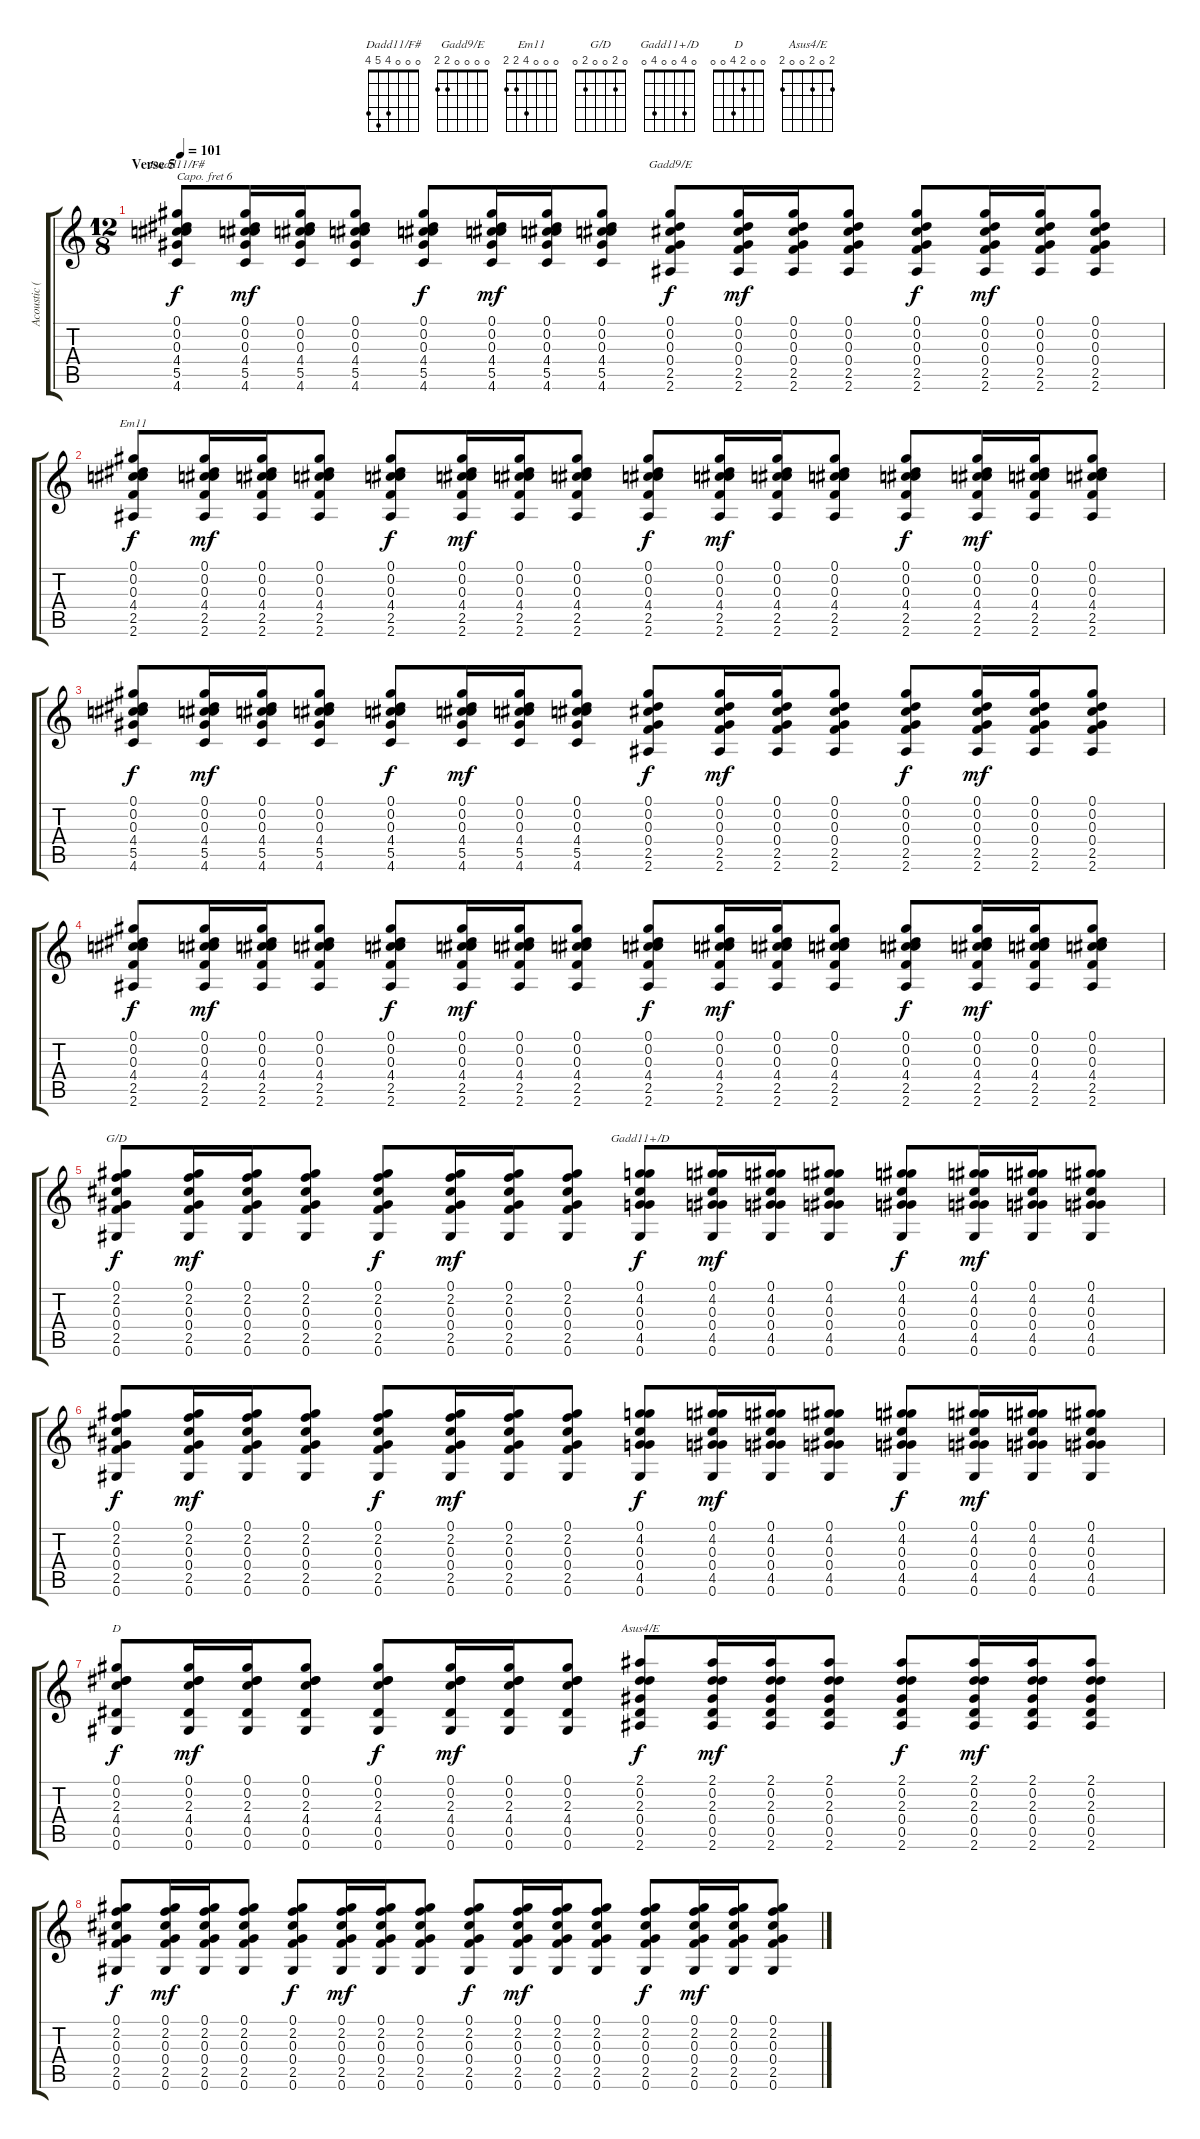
\track ("Acoustic (DADGAD, capo 6)" "Acoustic (") {instrument acousticguitarsteel}
\staff {score tabs}
\capo 6
\tuning (D4 A3 G3 D3 A2 D2) {hide}
\chord ("Dadd11/F#" 0 0 0 4 5 4)
\chord ("Gadd9/E" 0 0 0 0 2 2)
\chord ("Em11" 0 0 0 4 2 2)
\chord ("G/D" 0 2 0 0 2 0)
\chord ("Gadd11+/D" 0 4 0 0 4 0)
\chord ("D" 0 0 2 4 0 0)
\chord ("Asus4/E" 2 0 2 0 0 2)
\ts (12 8)
\section ("" "Verse 5")
\tempo 101
\clef g2
\ks c
(0.1 0.2 0.3 4.4 5.5 4.6).8{ch "Dadd11/F#" dy f volume 8} (0.1 0.2 0.3 4.4 5.5 4.6).16{dy mf} (0.1 0.2 0.3 4.4 5.5 4.6).16 (0.1 0.2 0.3 4.4 5.5 4.6).8 (0.1 0.2 0.3 4.4 5.5 4.6).8{dy f} (0.1 0.2 0.3 4.4 5.5 4.6).16{dy mf} (0.1 0.2 0.3 4.4 5.5 4.6).16 (0.1 0.2 0.3 4.4 5.5 4.6).8 (0.1 0.2 0.3 0.4 2.5 2.6).8{ch "Gadd9/E" dy f} (0.1 0.2 0.3 0.4 2.5 2.6).16{dy mf} (0.1 0.2 0.3 0.4 2.5 2.6).16 (0.1 0.2 0.3 0.4 2.5 2.6).8 (0.1 0.2 0.3 0.4 2.5 2.6).8{dy f} (0.1 0.2 0.3 0.4 2.5 2.6).16{dy mf} (0.1 0.2 0.3 0.4 2.5 2.6).16 (0.1 0.2 0.3 0.4 2.5 2.6).8 |
(0.1 0.2 0.3 4.4 2.5 2.6).8{ch "Em11" dy f} (0.1 0.2 0.3 4.4 2.5 2.6).16{dy mf} (0.1 0.2 0.3 4.4 2.5 2.6).16 (0.1 0.2 0.3 4.4 2.5 2.6).8 (0.1 0.2 0.3 4.4 2.5 2.6).8{dy f} (0.1 0.2 0.3 4.4 2.5 2.6).16{dy mf} (0.1 0.2 0.3 4.4 2.5 2.6).16 (0.1 0.2 0.3 4.4 2.5 2.6).8 (0.1 0.2 0.3 4.4 2.5 2.6).8{dy f} (0.1 0.2 0.3 4.4 2.5 2.6).16{dy mf} (0.1 0.2 0.3 4.4 2.5 2.6).16 (0.1 0.2 0.3 4.4 2.5 2.6).8 (0.1 0.2 0.3 4.4 2.5 2.6).8{dy f} (0.1 0.2 0.3 4.4 2.5 2.6).16{dy mf} (0.1 0.2 0.3 4.4 2.5 2.6).16 (0.1 0.2 0.3 4.4 2.5 2.6).8 |
(0.1 0.2 0.3 4.4 5.5 4.6).8{dy f} (0.1 0.2 0.3 4.4 5.5 4.6).16{dy mf} (0.1 0.2 0.3 4.4 5.5 4.6).16 (0.1 0.2 0.3 4.4 5.5 4.6).8 (0.1 0.2 0.3 4.4 5.5 4.6).8{dy f} (0.1 0.2 0.3 4.4 5.5 4.6).16{dy mf} (0.1 0.2 0.3 4.4 5.5 4.6).16 (0.1 0.2 0.3 4.4 5.5 4.6).8 (0.1 0.2 0.3 0.4 2.5 2.6).8{dy f} (0.1 0.2 0.3 0.4 2.5 2.6).16{dy mf} (0.1 0.2 0.3 0.4 2.5 2.6).16 (0.1 0.2 0.3 0.4 2.5 2.6).8 (0.1 0.2 0.3 0.4 2.5 2.6).8{dy f} (0.1 0.2 0.3 0.4 2.5 2.6).16{dy mf} (0.1 0.2 0.3 0.4 2.5 2.6).16 (0.1 0.2 0.3 0.4 2.5 2.6).8 |
(0.1 0.2 0.3 4.4 2.5 2.6).8{dy f} (0.1 0.2 0.3 4.4 2.5 2.6).16{dy mf} (0.1 0.2 0.3 4.4 2.5 2.6).16 (0.1 0.2 0.3 4.4 2.5 2.6).8 (0.1 0.2 0.3 4.4 2.5 2.6).8{dy f} (0.1 0.2 0.3 4.4 2.5 2.6).16{dy mf} (0.1 0.2 0.3 4.4 2.5 2.6).16 (0.1 0.2 0.3 4.4 2.5 2.6).8 (0.1 0.2 0.3 4.4 2.5 2.6).8{dy f} (0.1 0.2 0.3 4.4 2.5 2.6).16{dy mf} (0.1 0.2 0.3 4.4 2.5 2.6).16 (0.1 0.2 0.3 4.4 2.5 2.6).8 (0.1 0.2 0.3 4.4 2.5 2.6).8{dy f} (0.1 0.2 0.3 4.4 2.5 2.6).16{dy mf} (0.1 0.2 0.3 4.4 2.5 2.6).16 (0.1 0.2 0.3 4.4 2.5 2.6).8 |
(0.1 2.2 0.3 0.4 2.5 0.6).8{ch "G/D" dy f volume 10} (0.1 2.2 0.3 0.4 2.5 0.6).16{dy mf} (0.1 2.2 0.3 0.4 2.5 0.6).16 (0.1 2.2 0.3 0.4 2.5 0.6).8 (0.1 2.2 0.3 0.4 2.5 0.6).8{dy f} (0.1 2.2 0.3 0.4 2.5 0.6).16{dy mf} (0.1 2.2 0.3 0.4 2.5 0.6).16 (0.1 2.2 0.3 0.4 2.5 0.6).8 (0.1 4.2 0.3 0.4 4.5 0.6).8{ch "Gadd11+/D" dy f} (0.1 4.2 0.3 0.4 4.5 0.6).16{dy mf} (0.1 4.2 0.3 0.4 4.5 0.6).16 (0.1 4.2 0.3 0.4 4.5 0.6).8 (0.1 4.2 0.3 0.4 4.5 0.6).8{dy f} (0.1 4.2 0.3 0.4 4.5 0.6).16{dy mf} (0.1 4.2 0.3 0.4 4.5 0.6).16 (0.1 4.2 0.3 0.4 4.5 0.6).8 |
(0.1 2.2 0.3 0.4 2.5 0.6).8{dy f} (0.1 2.2 0.3 0.4 2.5 0.6).16{dy mf} (0.1 2.2 0.3 0.4 2.5 0.6).16 (0.1 2.2 0.3 0.4 2.5 0.6).8 (0.1 2.2 0.3 0.4 2.5 0.6).8{dy f} (0.1 2.2 0.3 0.4 2.5 0.6).16{dy mf} (0.1 2.2 0.3 0.4 2.5 0.6).16 (0.1 2.2 0.3 0.4 2.5 0.6).8 (0.1 4.2 0.3 0.4 4.5 0.6).8{dy f} (0.1 4.2 0.3 0.4 4.5 0.6).16{dy mf} (0.1 4.2 0.3 0.4 4.5 0.6).16 (0.1 4.2 0.3 0.4 4.5 0.6).8 (0.1 4.2 0.3 0.4 4.5 0.6).8{dy f} (0.1 4.2 0.3 0.4 4.5 0.6).16{dy mf} (0.1 4.2 0.3 0.4 4.5 0.6).16 (0.1 4.2 0.3 0.4 4.5 0.6).8 |
(0.1 0.2 2.3 4.4 0.5 0.6).8{ch "D" dy f} (0.1 0.2 2.3 4.4 0.5 0.6).16{dy mf} (0.1 0.2 2.3 4.4 0.5 0.6).16 (0.1 0.2 2.3 4.4 0.5 0.6).8 (0.1 0.2 2.3 4.4 0.5 0.6).8{dy f} (0.1 0.2 2.3 4.4 0.5 0.6).16{dy mf} (0.1 0.2 2.3 4.4 0.5 0.6).16 (0.1 0.2 2.3 4.4 0.5 0.6).8 (2.1 0.2 2.3 0.4 0.5 2.6).8{ch "Asus4/E" dy f} (2.1 0.2 2.3 0.4 0.5 2.6).16{dy mf} (2.1 0.2 2.3 0.4 0.5 2.6).16 (2.1 0.2 2.3 0.4 0.5 2.6).8 (2.1 0.2 2.3 0.4 0.5 2.6).8{dy f} (2.1 0.2 2.3 0.4 0.5 2.6).16{dy mf} (2.1 0.2 2.3 0.4 0.5 2.6).16 (2.1 0.2 2.3 0.4 0.5 2.6).8 |
(0.1 2.2 0.3 0.4 2.5 0.6).8{dy f} (0.1 2.2 0.3 0.4 2.5 0.6).16{dy mf} (0.1 2.2 0.3 0.4 2.5 0.6).16 (0.1 2.2 0.3 0.4 2.5 0.6).8 (0.1 2.2 0.3 0.4 2.5 0.6).8{dy f} (0.1 2.2 0.3 0.4 2.5 0.6).16{dy mf} (0.1 2.2 0.3 0.4 2.5 0.6).16 (0.1 2.2 0.3 0.4 2.5 0.6).8 (0.1 2.2 0.3 0.4 2.5 0.6).8{dy f} (0.1 2.2 0.3 0.4 2.5 0.6).16{dy mf} (0.1 2.2 0.3 0.4 2.5 0.6).16 (0.1 2.2 0.3 0.4 2.5 0.6).8 (0.1 2.2 0.3 0.4 2.5 0.6).8{dy f} (0.1 2.2 0.3 0.4 2.5 0.6).16{dy mf} (0.1 2.2 0.3 0.4 2.5 0.6).16 (0.1 2.2 0.3 0.4 2.5 0.6).8
